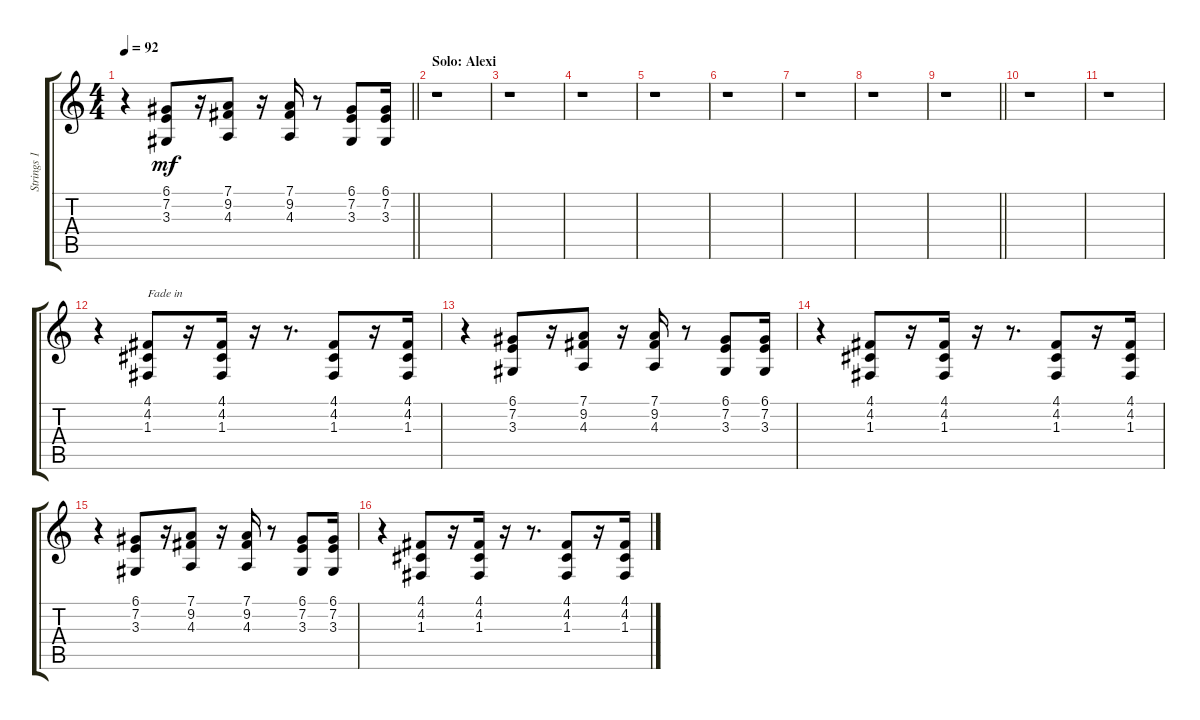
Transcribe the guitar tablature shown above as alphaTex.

\track ("Strings 1" "Strings 1") {instrument stringensemble1}
\staff {score tabs}
\tuning (D4 A3 F3 C3 G2 D2) {hide}
\ts (4 4)
\tempo 92
\clef g2
\barLineRight lightlight
\ks c
r.4{dy mf} (6.1 7.2 3.3).8 r.16 (7.1 9.2 4.3).8 r.16 (7.1 9.2 4.3).16 r.8 (6.1 7.2 3.3).8 (6.1 7.2 3.3).16 |
\section ("" "Solo: Alexi")
r.1 |
r.1 |
r.1 |
r.1 |
r.1 |
r.1 |
r.1 |
\barLineRight lightlight
r.1 |
r.1 |
r.1 |
r.4 (4.1 4.2 1.3).8{txt "Fade in" volume 2 instrument stringensemble1} r.16 (4.1 4.2 1.3).16 r.16 r.8{d} (4.1 4.2 1.3).8{volume 3} r.16 (4.1 4.2 1.3).16 |
r.4 (6.1 7.2 3.3).8{volume 5} r.16 (7.1 9.2 4.3).8 r.16 (7.1 9.2 4.3).16 r.8 (6.1 7.2 3.3).8 (6.1 7.2 3.3).16 |
r.4 (4.1 4.2 1.3).8{volume 6 instrument stringensemble1} r.16 (4.1 4.2 1.3).16 r.16 r.8{d} (4.1 4.2 1.3).8{volume 8} r.16 (4.1 4.2 1.3).16 |
r.4 (6.1 7.2 3.3).8{volume 10} r.16 (7.1 9.2 4.3).8 r.16 (7.1 9.2 4.3).16 r.8 (6.1 7.2 3.3).8 (6.1 7.2 3.3).16 |
r.4 (4.1 4.2 1.3).8{volume 13} r.16 (4.1 4.2 1.3).16 r.16 r.8{d} (4.1 4.2 1.3).8 r.16 (4.1 4.2 1.3).16
